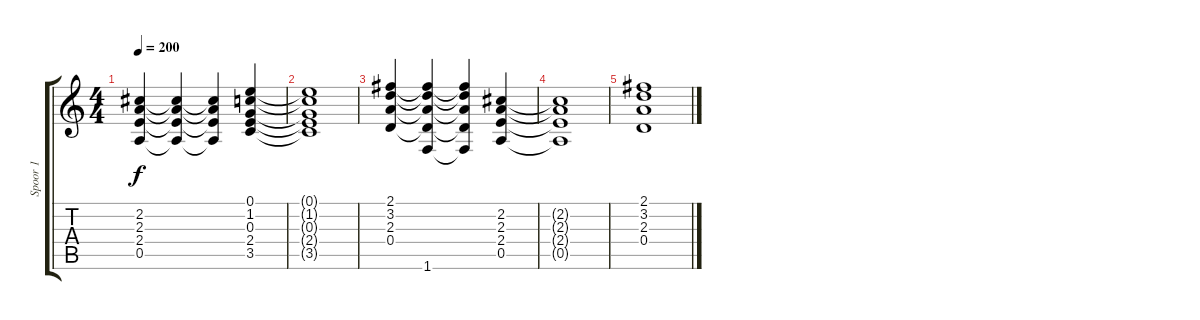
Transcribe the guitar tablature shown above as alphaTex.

\track ("Spoor 1" "Spoor 1") {instrument overdrivenguitar}
\staff {score tabs}
\tuning (E4 B3 G3 D3 A2 E2) {hide}
\ts (4 4)
\tempo 200
\clef g2
\ks c
(2.2 2.3 2.4 0.5).4{dy f} (2.2{t} 2.3{t} 2.4{t} 0.5{t}).4 (2.2{t} 2.3{t} 2.4{t} 0.5{t}).4 (0.1 1.2 0.3 2.4 3.5).4 |
(0.1{t} 1.2{t} 0.3{t} 2.4{t} 3.5{t}).1 |
(2.1 3.2 2.3 0.4).4 (2.1{t} 3.2{t} 2.3{t} 0.4{t} 1.6{t}).4 (2.1{t} 3.2{t} 2.3{t} 0.4{t} 1.6{t}).4 (2.2 2.3 2.4 0.5).4 |
(2.2{t} 2.3{t} 2.4{t} 0.5{t}).1 |
(2.1 3.2 2.3 0.4).1
